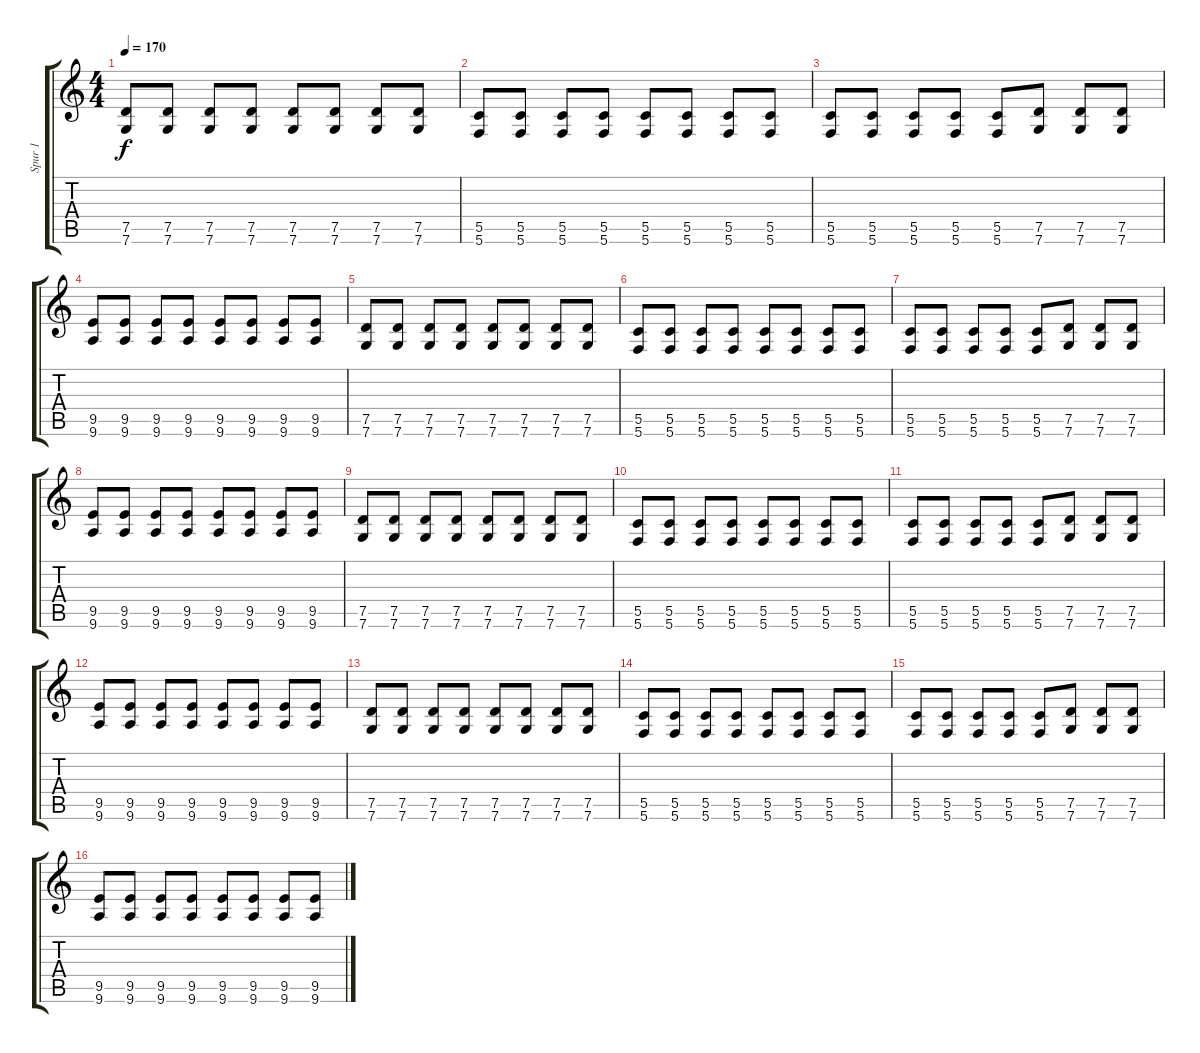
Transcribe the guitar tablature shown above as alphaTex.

\track ("Spur 1" "Spur 1") {instrument distortionguitar}
\staff {score tabs}
\tuning (D4 A3 F3 C3 G2 C2) {hide}
\ts (4 4)
\tempo 170
\clef g2
\ks c
(7.5 7.6).8{dy f} (7.5 7.6).8 (7.5 7.6).8 (7.5 7.6).8 (7.5 7.6).8 (7.5 7.6).8 (7.5 7.6).8 (7.5 7.6).8 |
(5.5 5.6).8 (5.5 5.6).8 (5.5 5.6).8 (5.5 5.6).8 (5.5 5.6).8 (5.5 5.6).8 (5.5 5.6).8 (5.5 5.6).8 |
(5.5 5.6).8 (5.5 5.6).8 (5.5 5.6).8 (5.5 5.6).8 (5.5 5.6).8 (7.5 7.6).8 (7.5 7.6).8 (7.5 7.6).8 |
(9.5 9.6).8 (9.5 9.6).8 (9.5 9.6).8 (9.5 9.6).8 (9.5 9.6).8 (9.5 9.6).8 (9.5 9.6).8 (9.5 9.6).8 |
(7.5 7.6).8 (7.5 7.6).8 (7.5 7.6).8 (7.5 7.6).8 (7.5 7.6).8 (7.5 7.6).8 (7.5 7.6).8 (7.5 7.6).8 |
(5.5 5.6).8 (5.5 5.6).8 (5.5 5.6).8 (5.5 5.6).8 (5.5 5.6).8 (5.5 5.6).8 (5.5 5.6).8 (5.5 5.6).8 |
(5.5 5.6).8 (5.5 5.6).8 (5.5 5.6).8 (5.5 5.6).8 (5.5 5.6).8 (7.5 7.6).8 (7.5 7.6).8 (7.5 7.6).8 |
(9.5 9.6).8 (9.5 9.6).8 (9.5 9.6).8 (9.5 9.6).8 (9.5 9.6).8 (9.5 9.6).8 (9.5 9.6).8 (9.5 9.6).8 |
(7.5 7.6).8 (7.5 7.6).8 (7.5 7.6).8 (7.5 7.6).8 (7.5 7.6).8 (7.5 7.6).8 (7.5 7.6).8 (7.5 7.6).8 |
(5.5 5.6).8 (5.5 5.6).8 (5.5 5.6).8 (5.5 5.6).8 (5.5 5.6).8 (5.5 5.6).8 (5.5 5.6).8 (5.5 5.6).8 |
(5.5 5.6).8 (5.5 5.6).8 (5.5 5.6).8 (5.5 5.6).8 (5.5 5.6).8 (7.5 7.6).8 (7.5 7.6).8 (7.5 7.6).8 |
(9.5 9.6).8 (9.5 9.6).8 (9.5 9.6).8 (9.5 9.6).8 (9.5 9.6).8 (9.5 9.6).8 (9.5 9.6).8 (9.5 9.6).8 |
(7.5 7.6).8 (7.5 7.6).8 (7.5 7.6).8 (7.5 7.6).8 (7.5 7.6).8 (7.5 7.6).8 (7.5 7.6).8 (7.5 7.6).8 |
(5.5 5.6).8 (5.5 5.6).8 (5.5 5.6).8 (5.5 5.6).8 (5.5 5.6).8 (5.5 5.6).8 (5.5 5.6).8 (5.5 5.6).8 |
(5.5 5.6).8 (5.5 5.6).8 (5.5 5.6).8 (5.5 5.6).8 (5.5 5.6).8 (7.5 7.6).8 (7.5 7.6).8 (7.5 7.6).8 |
(9.5 9.6).8 (9.5 9.6).8 (9.5 9.6).8 (9.5 9.6).8 (9.5 9.6).8 (9.5 9.6).8 (9.5 9.6).8 (9.5 9.6).8
